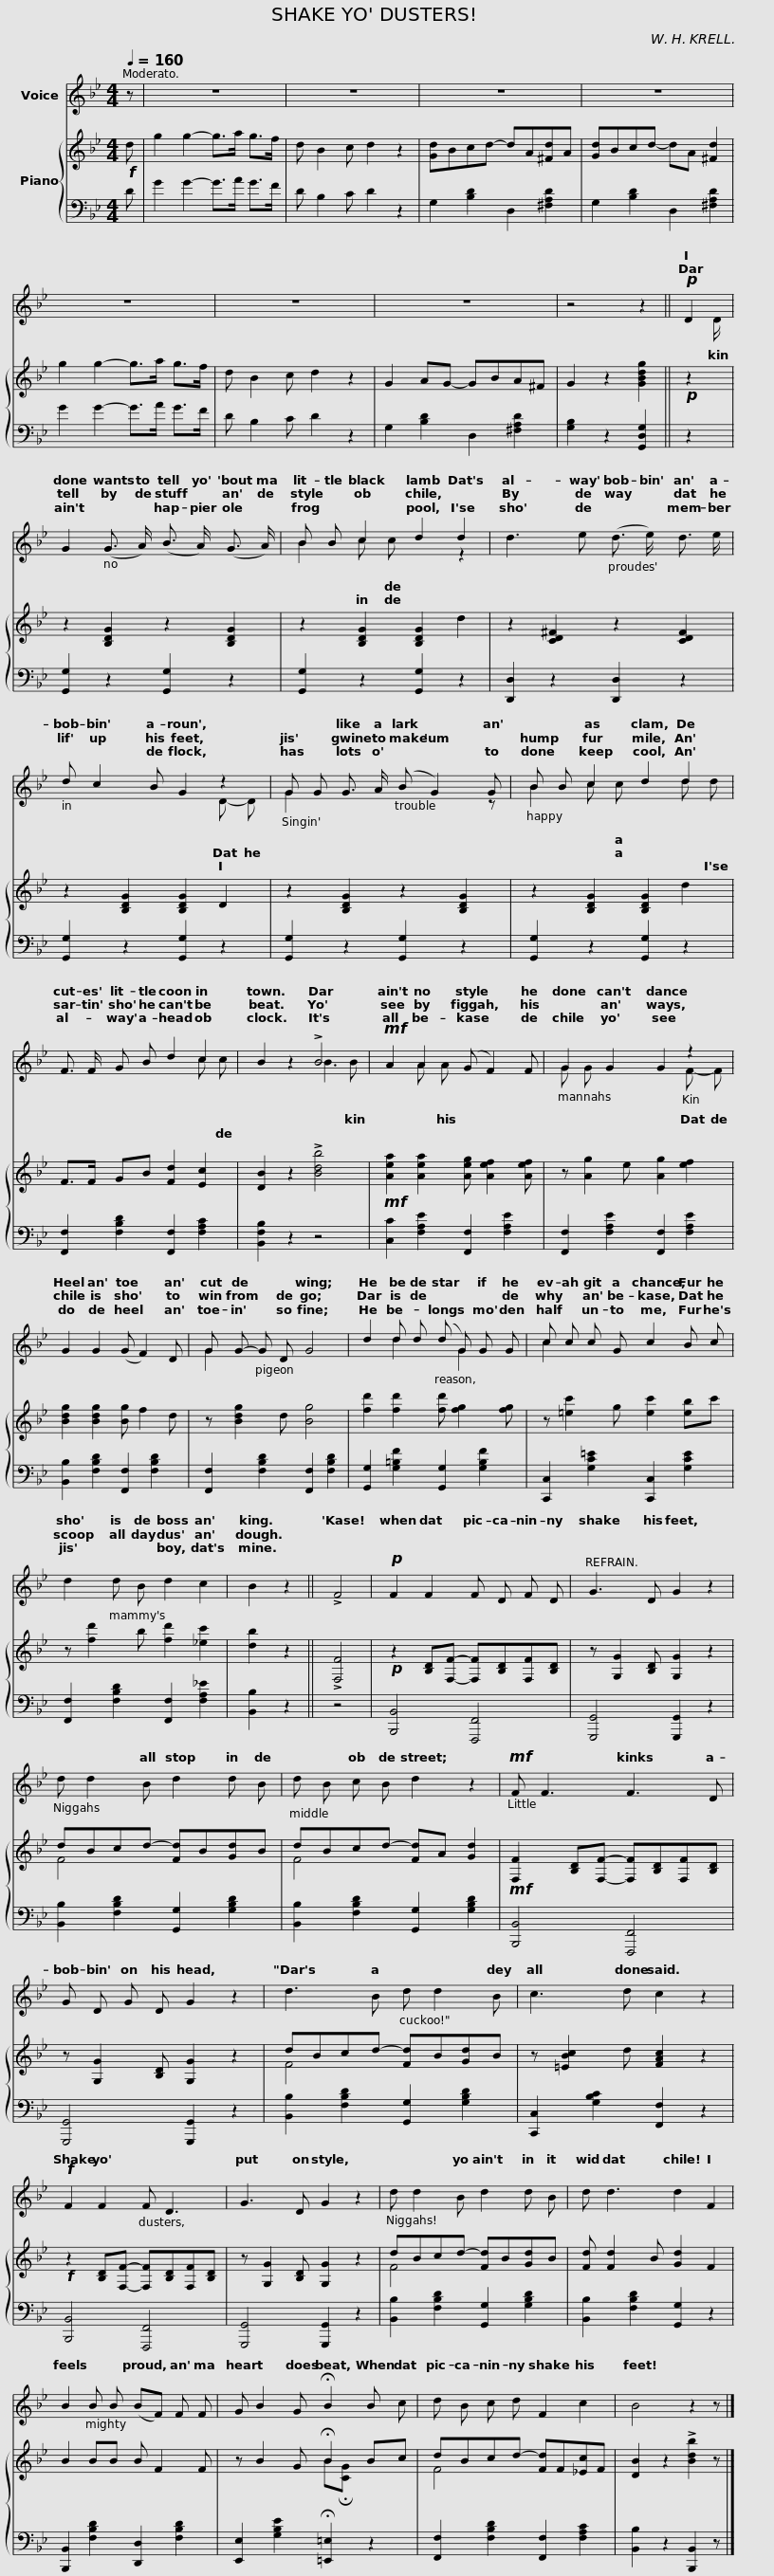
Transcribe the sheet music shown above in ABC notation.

X:1
%%score ( 1 2 ) { ( 3 5 ) | 4 }
L:1/8
Q:1/4=160
M:4/4
I:linebreak $
K:Bb
V:1 treble
V:2 treble
V:3 treble
V:5 treble
V:4 bass
V:1
 z | z8 | z8 | z8 | z8 | %5
 z8 |$ z8 | z8 | z4 z2 ||!p! D2 | %10
 G2 (G3/2 A/) (B3/2 A/) (G3/2 A/) |$ B B c2 d2 d2 | d3 e (d3/2 e/) d3/2 e/ | d c2 B G2 z2 |$ G G G3/2 A/ (B G2) G | %15
 B B c2 d2 d2 | F3/2 F/ G B d2 c2 | B2 z2 !>!B4 |$!mf! A2 A2 (G F2) F | G2 G2 G2 z2 | %20
 G2 G2 (G F2) D | G G- G D G4 |$ d2 d d (d G) G G | c c c G c2 B c | d2 d B d2 c2 | %25
 B2 z2 ||$ !>!F4 |!p! F2 F2 F D F D | G3 D G2 z2 | d d2 B d2 d B | %30
 d B c B d2 z2 |$!mf! F F3 F3 D | G D G D G2 z2 | d3 B d d2 B | c3 d c2 z2 |$ %35
!f! F2 F2 F D3 | G3 D G2 z2 | d d2 B d2 d B | d d3 d2 F2 |$ B2 B B (BF) F F | %40
 G B2 G !fermata!B2 B c | d B c d F2 c2 | B4 z2 z |] %43
V:2
 x | x8 | x8 | x8 | x8 | %5
 x8 |$ x8 | x8 | x6 || x3/2 D/ | %10
 x8 |$ B2 c c x2 z2 | x8 | x6 D- D |$ G2 x5 z | %15
 B2 c c x2 d d | x2 x4 c c | x4 B3 B |$ x2 A A x4 | G G x4 F- F | %20
 x8 | G2 x6 |$ x2 d2 x G2 x | c2 x6 | x8 | %25
 x4 ||$ x4 | x8 | x8 | x8 | %30
 x8 |$ x8 | x8 | x8 | x8 |$ %35
 x8 | x8 | x8 | x8 |$ x8 | %40
 x8 | x8 | x7 |] %43
V:3
!f! d | g2 g2- g>a g>f | d B2 c d2 z2 | [Gd]Bcd- dA[^Fd]A | [Gd]Bcd- dA [^Fd]2 | %5
 g2 g2- g>a g>f |$ d B2 c d2 z2 | G2 AG- GBA^F | G2 z2 [GBdg]2 ||!p! z2 | %10
 z2 [B,DG]2 z2 [B,DG]2 |$ z2 [B,DG]2 [B,DG]2 d2 | z2 [CD^F]2 z2 [CDF]2 | z2 [B,DG]2 [B,DG]2 D2 |$ z2 [B,DG]2 z2 [B,DG]2 | %15
 z2 [B,DG]2 [B,DG]2 d2 | F>F GB [Fd]2 [Ec]2 | [DB]2 z2 !>![Bdb]4 |$!mf! [Aea]2 [Aea]2 [Aeg] [Aef]2 [Aef] | z [Ag]2 e [Ag]2 [ef]2 | %20
 [Bdg]2 [Bdg]2 [Bg] f2 d | z [Bdg]2 d [Bg]4 |$ [fd']2 [fd']2 [fd'] [fg]2 [fg] | z [=ec']2 g [ec']2 [eb]c' | z [fd']2 b [fd']2 [_ec']2 | %25
 [db]2 z2 ||$ !>![F,F]4 |!p! z2 [B,D][F,F]- [F,F][B,D][F,F][B,D] | z [G,G]2 [B,D] [G,G]2 z2 | dBcd- [Fd]B[Gd]B | %30
 dBcd- [Fd]A [Gd]2 |$!mf! [F,F]2 [B,D][F,F]- [F,F][B,D][F,F][B,D] | z [G,G]2 [B,D] [G,G]2 z2 | dBcd- [Fd]B[Gd]B | z [=EBc]2 d [FAc]2 z2 |$ %35
!f! z2 [B,D][F,F]- [F,F][B,D][F,F][B,D] | z [G,G]2 [B,D] [G,G]2 z2 | dBcd- [Fd]B[Gd]B | [Fd] [Fd]2 B [Gd]2 F2 |$ B2 BB B F2 F | %40
 z B2 G !fermata!B2 Bc | dBcd- [Fd]F[_Ec]F | [DB]2 z2 !>![Bdb]2 z |] %43
V:4
 D | G2 G2- G>A G>F | D B,2 C D2 z2 | G,2 [B,D]2 D,2 [^F,A,D]2 | G,2 [B,D]2 D,2 [^F,A,D]2 | %5
 G2 G2- G>A G>F |$ D B,2 C D2 z2 | G,2 [B,D]2 D,2 [^F,A,D]2 | [G,B,]2 z2 [G,,D,G,]2 || z2 | %10
 [G,,G,]2 z2 [G,,G,]2 z2 |$ [G,,G,]2 z2 [G,,G,]2 z2 | [D,,D,]2 z2 [D,,D,]2 z2 | [G,,G,]2 z2 [G,,G,]2 z2 |$ [G,,G,]2 z2 [G,,G,]2 z2 | %15
 [G,,G,]2 z2 [G,,G,]2 z2 | [F,,F,]2 [F,B,D]2 [F,,F,]2 [F,A,C]2 | [B,,F,B,]2 z2 z4 |$ [C,C]2 [F,A,E]2 [F,,F,]2 [F,A,E]2 | [F,,F,]2 [F,A,E]2 [F,,F,]2 [F,A,E]2 | %20
 [B,,B,]2 [F,B,D]2 [F,,F,]2 [F,B,D]2 | [F,,F,]2 [F,B,D]2 [F,,F,]2 [F,B,D]2 |$ [G,,G,]2 [G,=B,F]2 [G,,G,]2 [G,B,F]2 | [C,,C,]2 [G,C=E]2 [C,,C,]2 [G,CE]2 | [F,,F,]2 [F,B,D]2 [F,,F,]2 [F,A,_E]2 | %25
 [B,,B,]2 z2 ||$ z4 | [B,,,B,,]4 [F,,,F,,]4 | [G,,,G,,]4 [G,,,G,,]2 z2 | [B,,B,]2 [F,B,D]2 [G,,G,]2 [G,B,D]2 | %30
 [B,,B,]2 [F,B,D]2 [G,,G,]2 [G,B,D]2 |$ [B,,,B,,]4 [F,,,F,,]4 | [G,,,G,,]4 [G,,,G,,]2 z2 | [B,,B,]2 [F,B,D]2 [G,,G,]2 [G,B,D]2 | [C,,C,]2 [G,B,C]2 [F,,F,]2 z2 |$ %35
 [B,,,B,,]4 [F,,,F,,]4 | [G,,,G,,]4 [G,,,G,,]2 z2 | [B,,B,]2 [F,B,D]2 [G,,G,]2 [G,B,D]2 | [B,,B,]2 [F,B,D]2 [G,,G,]2 z2 |$ [B,,,B,,]2 [F,B,D]2 [D,,D,]2 [F,B,D]2 | %40
 [E,,E,]2 [G,B,E]2 !fermata![=E,,=E,]2 z2 | [F,,F,]2 [F,B,D]2 [F,,F,]2 [F,A,C]2 | [B,,B,]2 z2 [B,,,B,,]2 z |] %43
V:5
 x | x8 | x8 | x8 | x8 | %5
 x8 |$ x8 | x8 | x6 || x2 | %10
 x8 |$ x8 | x8 | x8 |$ x8 | %15
 x8 | x8 | x8 |$ x8 | x8 | %20
 x8 | x8 |$ x8 | x8 | x8 | %25
 x4 ||$ x4 | x8 | x8 | F4- x4 | %30
 F4- x4 |$ x8 | x8 | F4- x4 | x8 |$ %35
 x8 | x8 | F4- x4 | x8 |$ x8 | %40
 x4 B!fermata![CG] x2 | F4 x4 | x7 |] %43
